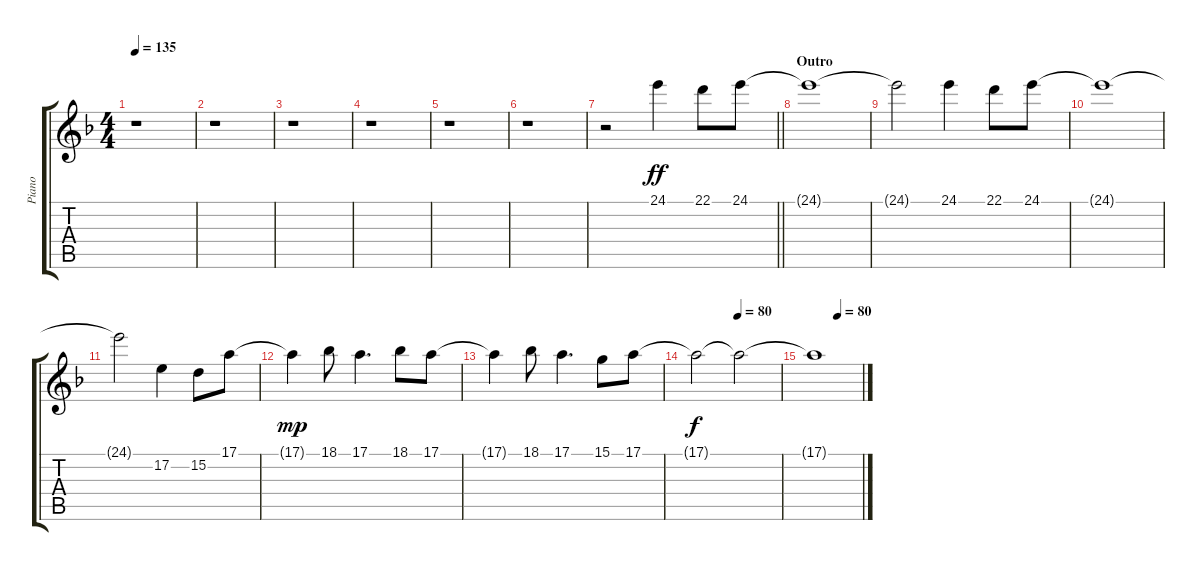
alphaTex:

\track ("Piano" "Piano") {instrument acousticgrandpiano}
\staff {score tabs}
\tuning (E4 B3 G3 D3 A2 E2) {hide}
\ts (4 4)
\tempo 135
\clef g2
\ks f
r.1{dy mf} |
r.1 |
r.1 |
r.1 |
r.1 |
r.1 |
\barLineRight lightlight
r.2 24.1.4{dy ff} 22.1.8 24.1.8 |
\section ("" "Outro")
24.1{t}.1 |
24.1{t}.2 24.1.4 22.1.8 24.1.8 |
24.1{t}.1 |
24.1{t}.2 17.2.4 15.2.8 17.1.8 |
17.1{t}.4{dy mp} 18.1.8 17.1.4{d} 18.1.8 17.1.8 |
17.1{t}.4 18.1.8 17.1.4{d} 15.1.8 17.1.8 |
\tempo (80 0.5)
17.1{t}.2{dy f} 17.1{t}.2 |
\tempo (80 0.5)
17.1{t}.1
